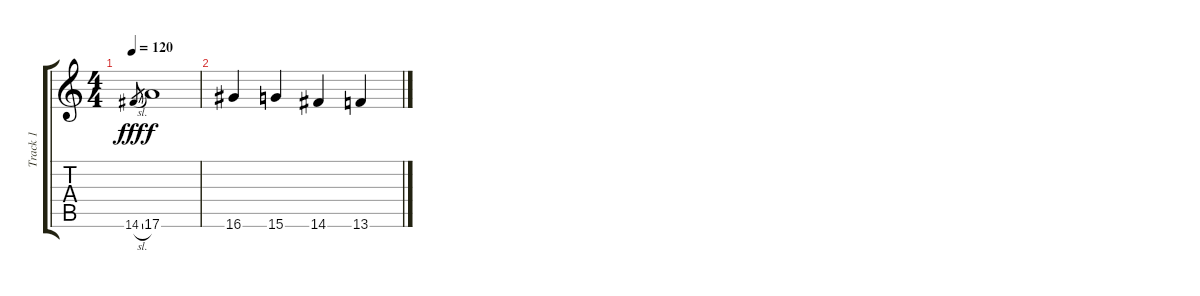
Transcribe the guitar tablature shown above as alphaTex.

\track ("Track 1" "Track 1") {instrument acousticguitarnylon}
\staff {score tabs}
\tuning (E4 B3 G3 D3 A2 E2) {hide}
\ts (4 4)
\tempo 120
\clef g2
\ks c
14.6{sl}.8{gr dy fff instrument acousticguitarnylon} 17.6.1{dy f} |
16.6.4 15.6.4 14.6.4 13.6.4
